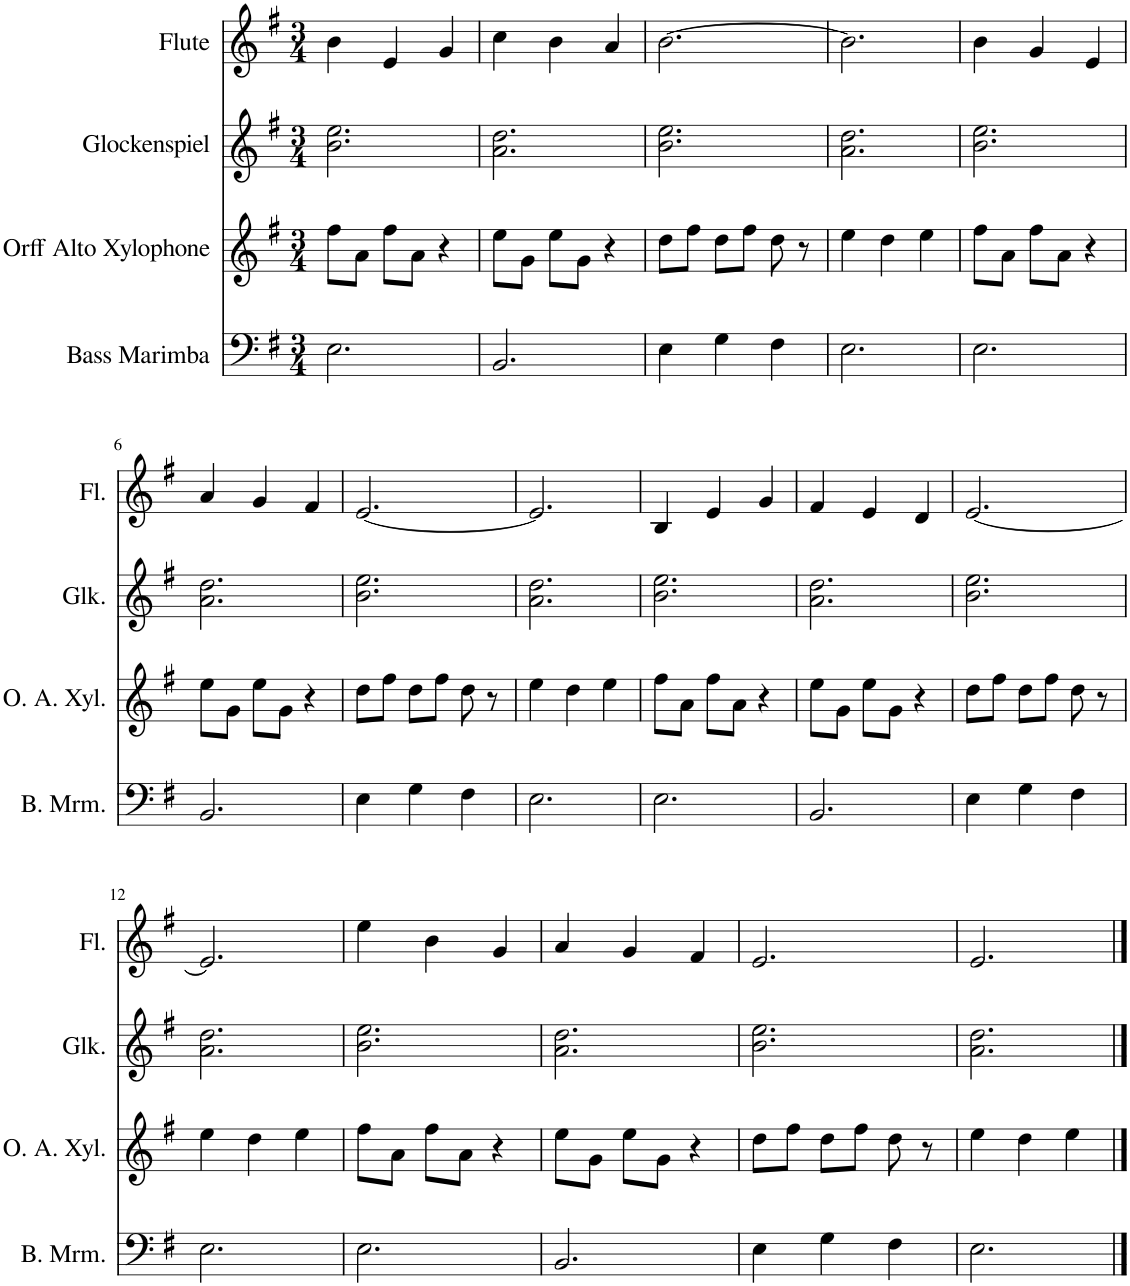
**kern	**kern	**kern	**kern
*part4	*part3	*part2	*part1
*staff4	*staff3	*staff2	*staff1
*I"Bass Marimba	*I"Orff Alto Xylophone	*I"Glockenspiel	*I"Flute
*I'B. Mrm.	*I'O. A. Xyl.	*I'Glk.	*I'Fl.
*clefF4	*clefG2	*clefG2	*clefG2
*	*	*Trd-14c-24	*
*k[f#]	*k[f#]	*k[f#]	*k[f#]
*M3/4	*M3/4	*M3/4	*M3/4
=1	=1	=1	=1
2.E\	8ff#\L	2.b\ 2.ee\	4b\
.	8a\J	.	.
.	8ff#\L	.	4e/
.	8a\J	.	.
.	4r	.	4g/
=2	=2	=2	=2
2.BB/	8ee\L	2.a\ 2.dd\	4cc\
.	8g\J	.	.
.	8ee\L	.	4b\
.	8g\J	.	.
.	4r	.	4a/
=3	=3	=3	=3
4E\	8dd\L	2.b\ 2.ee\	[2.b\
.	8ff#\J	.	.
4G\	8dd\L	.	.
.	8ff#\J	.	.
4F#\	8dd\	.	.
.	8r	.	.
=4	=4	=4	=4
2.E\	4ee\	2.a\ 2.dd\	2.b\]
.	4dd\	.	.
.	4ee\	.	.
=5	=5	=5	=5
2.E\	8ff#\L	2.b\ 2.ee\	4b\
.	8a\J	.	.
.	8ff#\L	.	4g/
.	8a\J	.	.
.	4r	.	4e/
!!LO:LB:g=z
=6	=6	=6	=6
2.BB/	8ee\L	2.a\ 2.dd\	4a/
.	8g\J	.	.
.	8ee\L	.	4g/
.	8g\J	.	.
.	4r	.	4f#/
=7	=7	=7	=7
4E\	8dd\L	2.b\ 2.ee\	[2.e/
.	8ff#\J	.	.
4G\	8dd\L	.	.
.	8ff#\J	.	.
4F#\	8dd\	.	.
.	8r	.	.
=8	=8	=8	=8
2.E\	4ee\	2.a\ 2.dd\	2.e/]
.	4dd\	.	.
.	4ee\	.	.
=9	=9	=9	=9
2.E\	8ff#\L	2.b\ 2.ee\	4B/
.	8a\J	.	.
.	8ff#\L	.	4e/
.	8a\J	.	.
.	4r	.	4g/
=10	=10	=10	=10
2.BB/	8ee\L	2.a\ 2.dd\	4f#/
.	8g\J	.	.
.	8ee\L	.	4e/
.	8g\J	.	.
.	4r	.	4d/
=11	=11	=11	=11
4E\	8dd\L	2.b\ 2.ee\	[2.e/
.	8ff#\J	.	.
4G\	8dd\L	.	.
.	8ff#\J	.	.
4F#\	8dd\	.	.
.	8r	.	.
!!LO:LB:g=z
=12	=12	=12	=12
2.E\	4ee\	2.a\ 2.dd\	2.e/]
.	4dd\	.	.
.	4ee\	.	.
=13	=13	=13	=13
2.E\	8ff#\L	2.b\ 2.ee\	4ee\
.	8a\J	.	.
.	8ff#\L	.	4b\
.	8a\J	.	.
.	4r	.	4g/
=14	=14	=14	=14
2.BB/	8ee\L	2.a\ 2.dd\	4a/
.	8g\J	.	.
.	8ee\L	.	4g/
.	8g\J	.	.
.	4r	.	4f#/
=15	=15	=15	=15
4E\	8dd\L	2.b\ 2.ee\	2.e/
.	8ff#\J	.	.
4G\	8dd\L	.	.
.	8ff#\J	.	.
4F#\	8dd\	.	.
.	8r	.	.
=16	=16	=16	=16
2.E\	4ee\	2.a\ 2.dd\	2.e/
.	4dd\	.	.
.	4ee\	.	.
==	==	==	==
*-	*-	*-	*-
